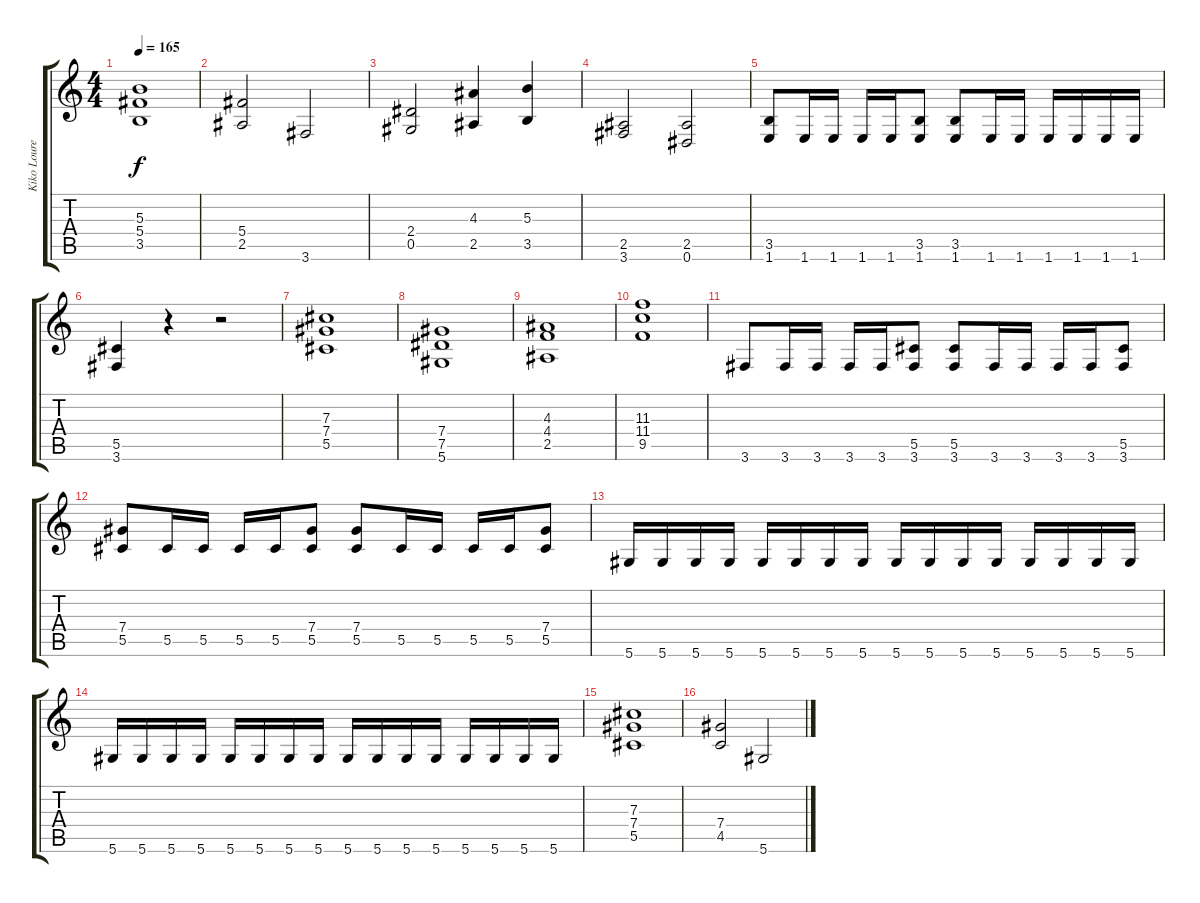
\track ("Kiko Loureiro" "Kiko Loure") {instrument distortionguitar}
\staff {score tabs}
\tuning (Eb4 Bb3 Gb3 Db3 Ab2 Eb2) {hide}
\ts (4 4)
\tempo 165
\clef g2
\ks c
(5.3 5.4 3.5).1{dy f} |
(5.4 2.5).2 3.6.2 |
(2.4 0.5).2 (4.3 2.5).4 (5.3 3.5).4 |
(2.5 3.6).2 (2.5 0.6).2 |
(3.5 1.6).8 1.6.16 1.6.16 1.6.16 1.6.16 (3.5 1.6).8 (3.5 1.6).8 1.6.16 1.6.16 1.6.16 1.6.16 1.6.16 1.6.16 |
(5.5 3.6).4 r.4 r.2 |
(7.3 7.4 5.5).1 |
(7.4 7.5 5.6).1 |
(4.3 4.4 2.5).1 |
(11.3 11.4 9.5).1 |
3.6.8 3.6.16 3.6.16 3.6.16 3.6.16 (5.5 3.6).8 (5.5 3.6).8 3.6.16 3.6.16 3.6.16 3.6.16 (5.5 3.6).8 |
(7.4 5.5).8 5.5.16 5.5.16 5.5.16 5.5.16 (7.4 5.5).8 (7.4 5.5).8 5.5.16 5.5.16 5.5.16 5.5.16 (7.4 5.5).8 |
5.6.16 5.6.16 5.6.16 5.6.16 5.6.16 5.6.16 5.6.16 5.6.16 5.6.16 5.6.16 5.6.16 5.6.16 5.6.16 5.6.16 5.6.16 5.6.16 |
5.6.16 5.6.16 5.6.16 5.6.16 5.6.16 5.6.16 5.6.16 5.6.16 5.6.16 5.6.16 5.6.16 5.6.16 5.6.16 5.6.16 5.6.16 5.6.16 |
(7.3 7.4 5.5).1 |
(7.4 4.5).2 5.6.2
